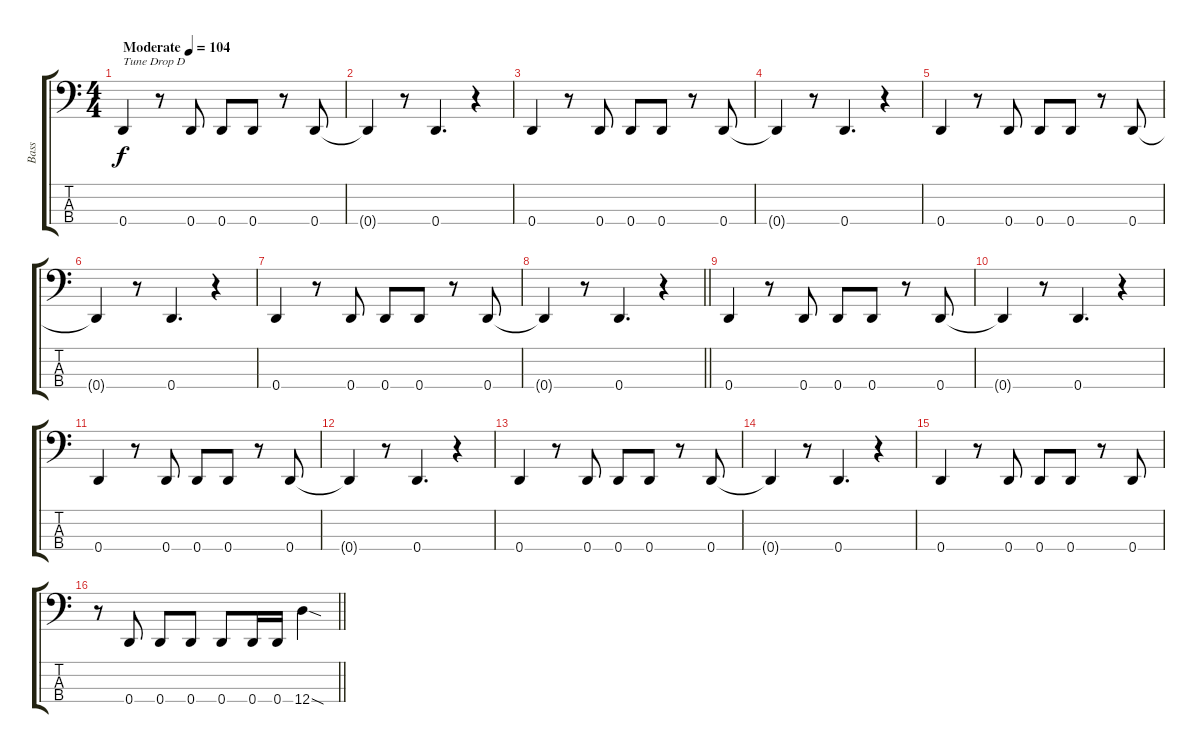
\track ("Bass" "Bass") {instrument electricbassfinger}
\staff {score tabs}
\tuning (G2 D2 A1 D1) {hide}
\ts (4 4)
\tempo (104 "Moderate")
\clef f4
\ks c
0.4.4{txt "Tune Drop D" dy f instrument electricbassfinger} r.8 0.4.8 0.4.8 0.4.8 r.8 0.4.8 |
0.4{t}.4 r.8 0.4.4{d} r.4 |
0.4.4 r.8 0.4.8 0.4.8 0.4.8 r.8 0.4.8 |
0.4{t}.4 r.8 0.4.4{d} r.4 |
0.4.4 r.8 0.4.8 0.4.8 0.4.8 r.8 0.4.8 |
0.4{t}.4 r.8 0.4.4{d} r.4 |
0.4.4 r.8 0.4.8 0.4.8 0.4.8 r.8 0.4.8 |
\barLineRight lightlight
0.4{t}.4 r.8 0.4.4{d} r.4 |
\section ("" "")
0.4.4 r.8 0.4.8 0.4.8 0.4.8 r.8 0.4.8 |
0.4{t}.4 r.8 0.4.4{d} r.4 |
0.4.4 r.8 0.4.8 0.4.8 0.4.8 r.8 0.4.8 |
0.4{t}.4 r.8 0.4.4{d} r.4 |
0.4.4 r.8 0.4.8 0.4.8 0.4.8 r.8 0.4.8 |
0.4{t}.4 r.8 0.4.4{d} r.4 |
0.4.4 r.8 0.4.8 0.4.8 0.4.8 r.8 0.4.8 |
\barLineRight lightlight
r.8 0.4.8 0.4.8 0.4.8 0.4.8 0.4.16 0.4.16 12.4{sod}.4
